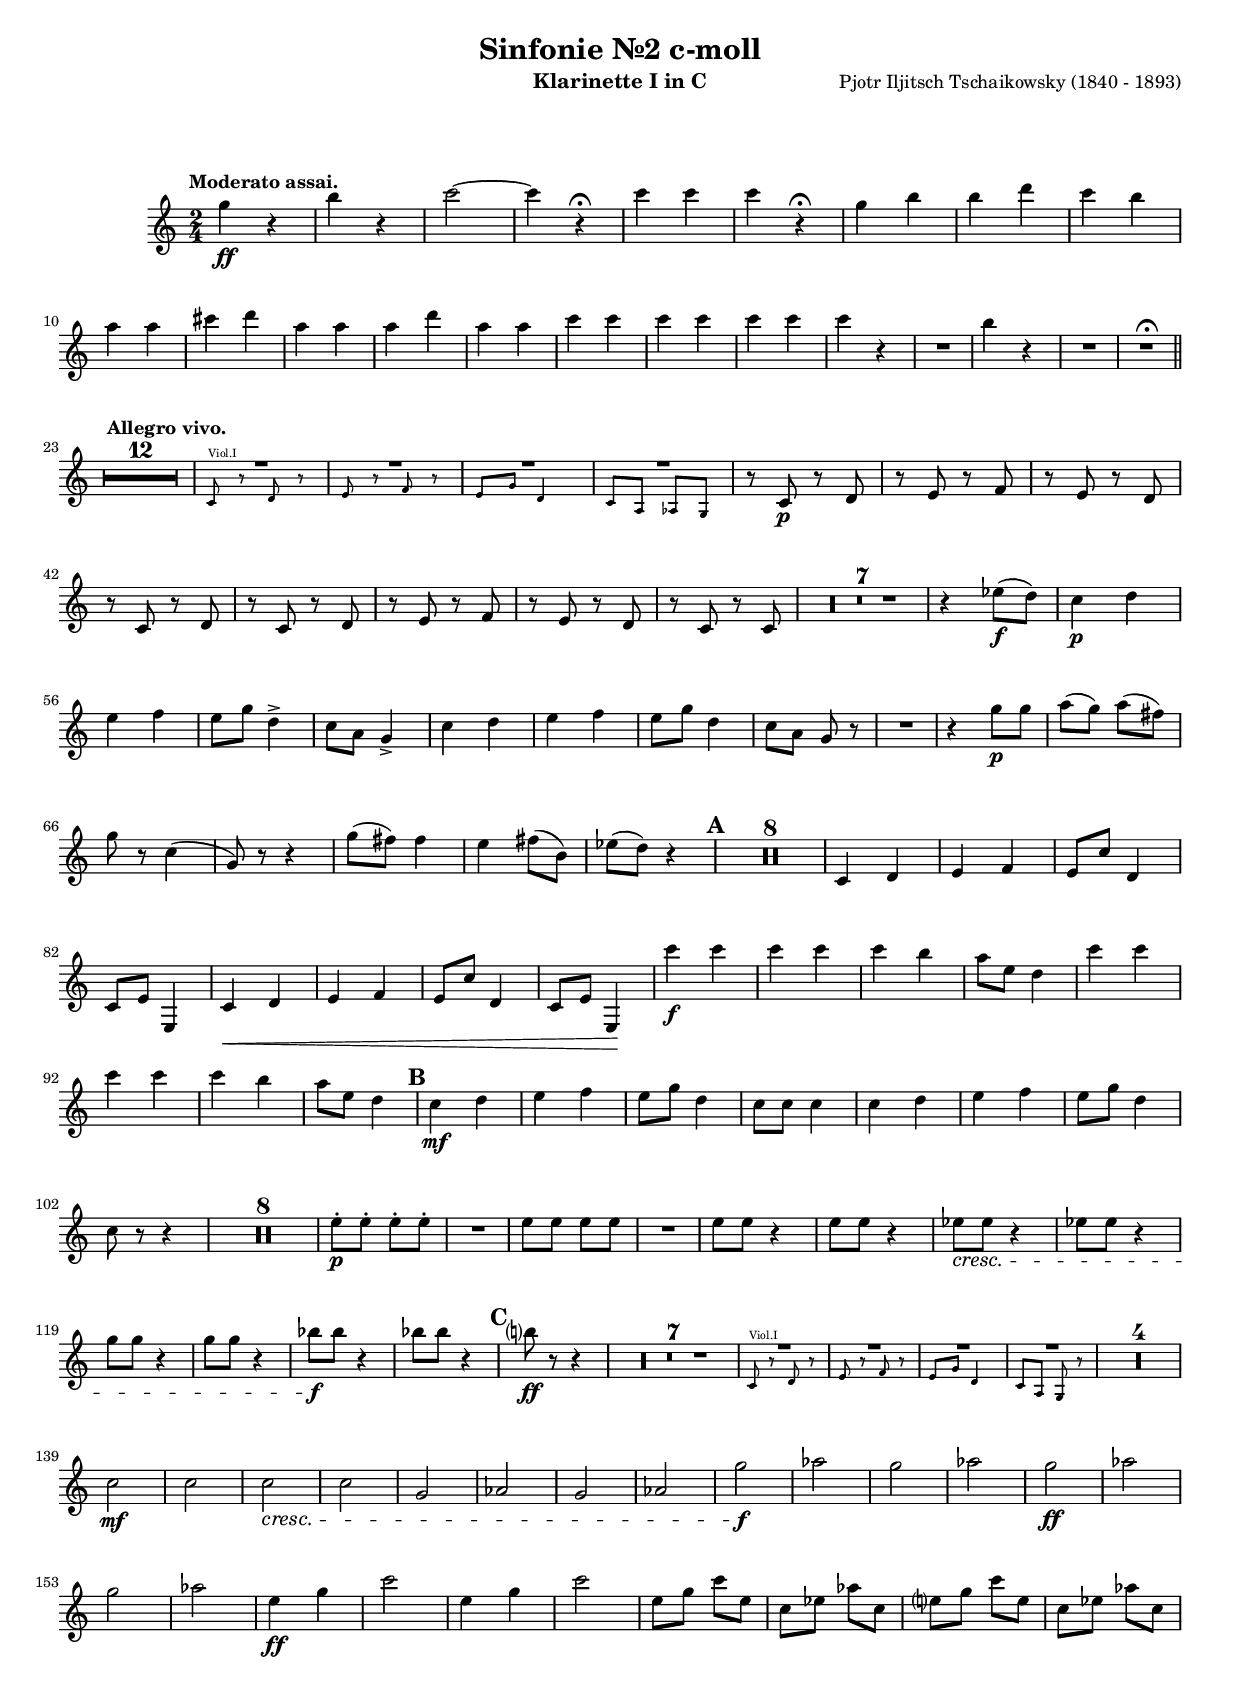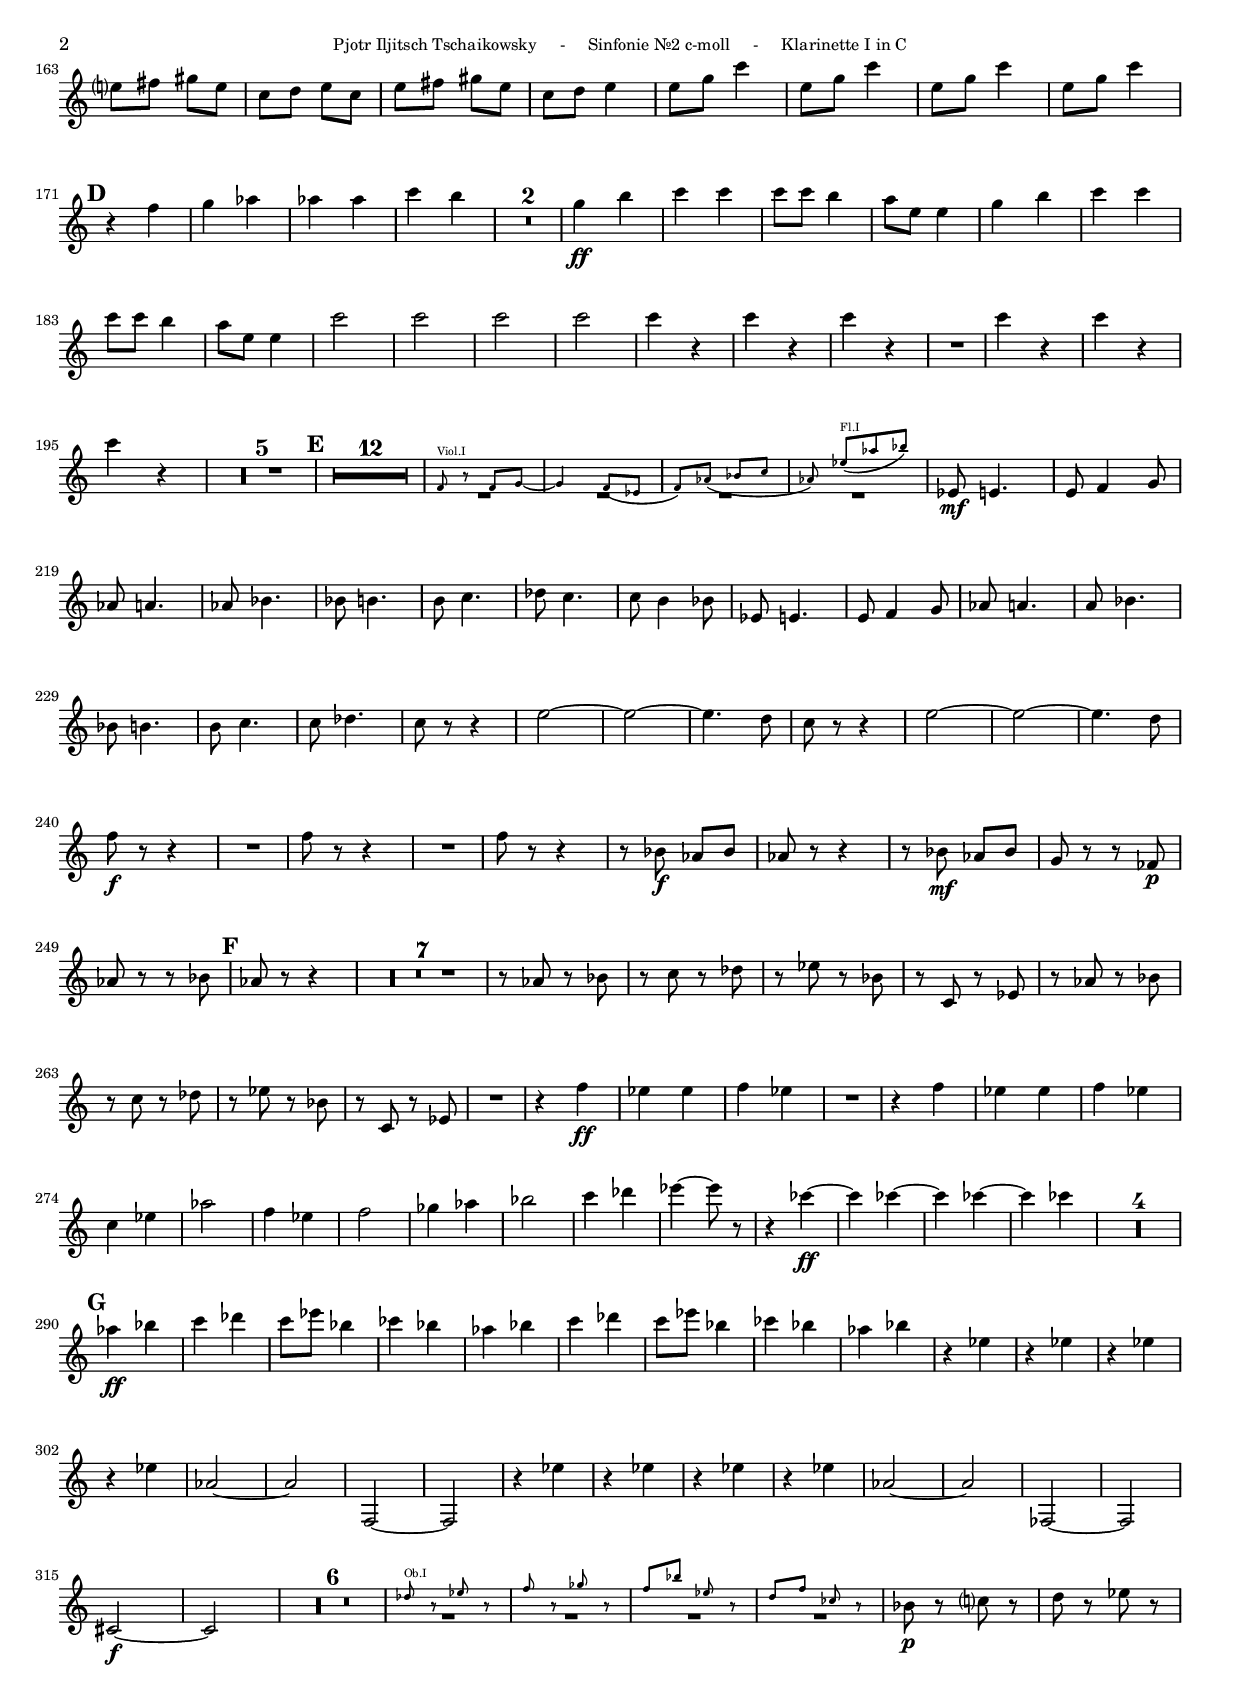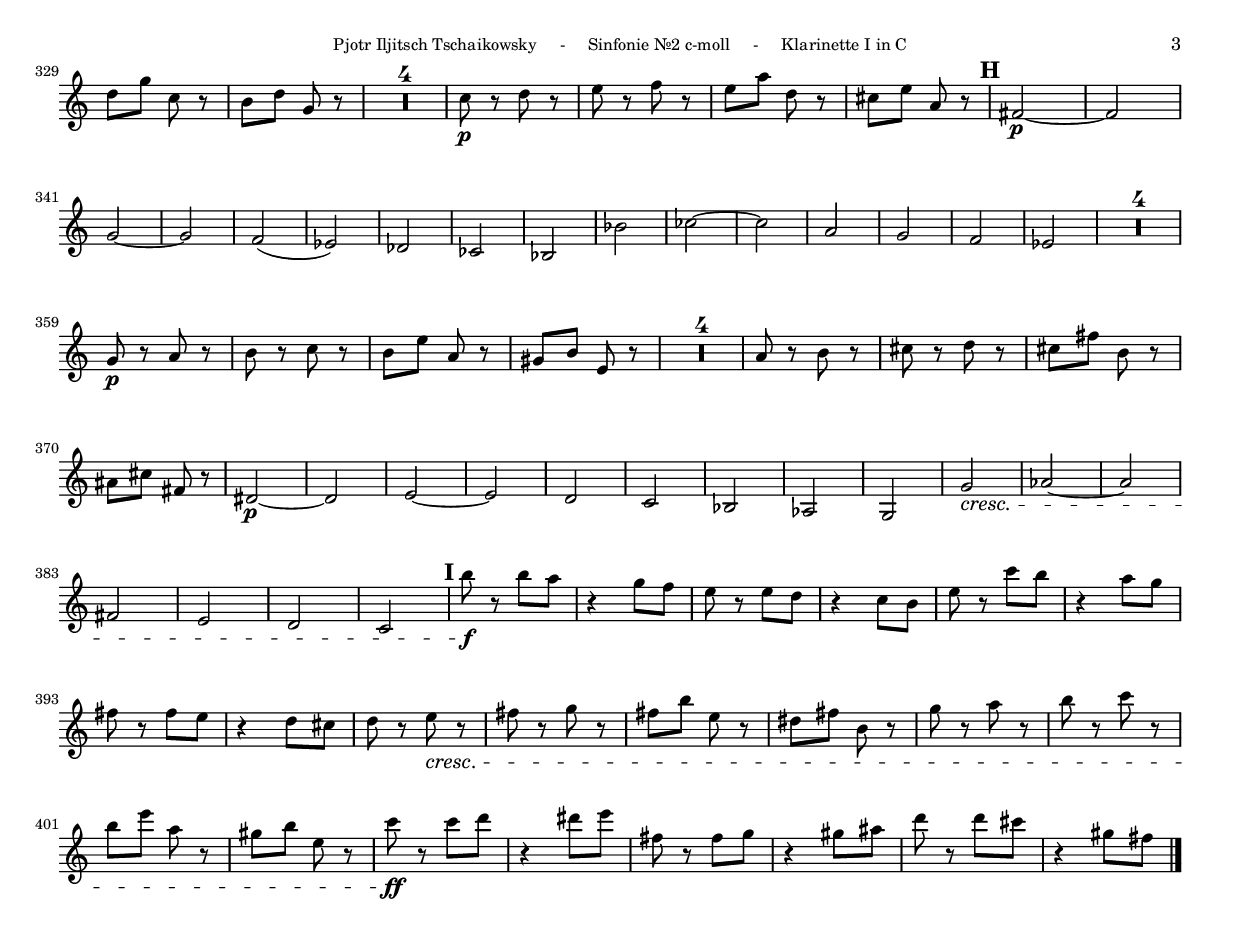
\version "2.18.2"
\language "deutsch"

\paper {
    top-margin = 10\mm
    bottom-margin = 10\mm
    left-margin = 10\mm
    right-margin = 10\mm
    ragged-last = ##f
}

\header{
  title = "Sinfonie Nr.2 c-moll"
  subtitle = ""
  composerShort = "Pjotr Iljitsch Tschaikowsky"
  composer = "Pjotr Iljitsch Tschaikowsky (1840 - 1893)"
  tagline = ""
}

% Adapt this for automatic line-breaks
mBreak = {}
mBreak = { \break }
#(set-global-staff-size 16)

% Useful snippets
pCresc = _\markup { \dynamic p \italic "cresc." }
mfDim = _\markup { \dynamic mf \italic "dim." }
fCantabile = _\markup { \dynamic f \italic "cantabile" }
smorz = _\markup { \italic "smorz." }
sempreFf = _\markup { \italic "sempre" \dynamic ff }
sempreFff = _\markup { \italic "sempre" \dynamic fff }
pocoF = _\markup { \italic "poco" \dynamic f }
ffz = _\markup { \dynamic { ffz } } 
crescMolto = _\markup { \italic "cresc. molto" }
pMoltoCresc = _\markup { \dynamic p \italic "molto cresc." }
sempreCresc = _\markup { \italic "sempre cresc." }
ppEspr = _\markup { \dynamic pp \italic "espr." }
ppiuEspress = _\markup { \dynamic p \italic "più espress." }
pocoCresc = _\markup { \italic "poco cresc." }
mfEspress = _\markup { \dynamic mf \italic "espress." }
pEspress = _\markup { \dynamic p \italic "espress." }
string = ^\markup { \italic "string." }
stringendo = ^\markup { \italic "stringendo" }
pocoString = ^\markup { \italic "poco string." }
sempreStringendo = ^\markup { \italic "sempre stringendo" }
sempreString = ^\markup { \italic "sempre string." }
tuttaForza = _\markup { \italic "tutta forza" }
allargando = _\markup { \italic "allargando" }
pocoMenoMosso = ^\markup {\italic \bold {"Poco meno mosso."} }
rit = ^\markup {\italic {"rit."} }
rall = ^\markup {\italic {"rall."} }
riten = ^\markup {\italic {"riten."} }
ritATempo = ^\markup { \center-align \italic {"  rit. a tempo"} }
aTempo = ^\markup { \italic {"a tempo"} }
moltoRit = ^\markup { \italic {"molto rit."} }
pocoRit = ^\markup {\italic {"poco rit."} }
pocoRiten = ^\markup {\italic {"poco riten."} }
sec = ^\markup {\italic {"sec."} }
pocoRall = ^\markup {\italic {"poco rall."} }
pocoAPocoRall = ^\markup {\italic {"poco a poco rall."} }
pocoAPocoAccel = ^\markup {\italic {"poco a poco accel."} }
pocoAPocoAccelAlD = ^\markup {\italic {"poco a poco accel. al D"} }
sempreAccel = ^\markup {\italic {"sempre accel."} }
solo = ^\markup { "Solo" }
piuF = _\markup { \italic "più" \dynamic f }
piuP = _\markup { \italic "più" \dynamic p }
lento = ^\markup { \italic "Lento" }
accel = ^\markup { \bold { "accel." } }
tempoPrimo = ^\markup { \italic { "Tempo I" } }

% Adapted from http://lsr.di.unimi.it/LSR/Snippet?id=655
% Make title, subtitle, instrument appear on pages other than the first
#(define (part-not-first-page layout props arg)
   (if (not (= (chain-assoc-get 'page:page-number props -1)
               (ly:output-def-lookup layout 'first-page-number)))
       (interpret-markup layout props arg)
       empty-stencil))

\paper {
  oddHeaderMarkup = \markup
  \fill-line {
    " "
    \on-the-fly #part-not-first-page \fontsize #-1.0 \concat {
      \fromproperty #'header:composerShort
      "     -     "
      \fromproperty #'header:title
      "     -     "
      \fromproperty #'header:instrument
    }
    \on-the-fly #print-page-number-check-first \fromproperty #'page:page-number-string
  }
  evenHeaderMarkup = \markup
  \fill-line {
    \on-the-fly #print-page-number-check-first \fromproperty #'page:page-number-string
    \on-the-fly #part-not-first-page \fontsize #-1.0 \concat {
      \fromproperty #'header:composerShort
      "     -     "
      \fromproperty #'header:title
      "     -     "
      \fromproperty #'header:instrument
    }
    " "
  }
  % Distance between title stuff and music
  markup-system-spacing.basic-distance = #12
  markup-system-spacing.minimum-distance = #12
  markup-system-spacing.padding = #10
  % Distance between music systems
  system-system-spacing.basic-distance = #14
  system-system-spacing.minimum-distance = #14
  % system-system-spacing.padding = #10
  
}

% ---------------------------------------------------------

clarinet_I = {
  \set Score.markFormatter = #format-mark-alphabet
  \accidentalStyle Score.modern-cautionary
  \compressFullBarRests
  \defaultTimeSignature
  \time 2/4
  \tempo "Moderato assai."
  \key c \major
  \clef violin
  \relative c' {
    % p1 1
    g''4\ff r |
    h4 r |
    c2~ |
    c4 r\fermata |
    c4 c |
    c4 r\fermata |
    g4 h |
    h4 d |
    c4 h |
    \mBreak
    
    % p1 2
    a4 a |
    cis4 d |
    a4 a |
    a4 d |
    a4 a |
    \repeat unfold 3 { c4 c } |
    c4 r |
    R2 |
    h4 r |
    R2 |
    R2\fermataMarkup |
    \bar "||"
    \mBreak
    
    % p1 3
    \tempo "Allegro vivo."
    R2*12 |
    <<
      {
        \override MultiMeasureRest.staff-position = #2
        R2*4 |
        \revert MultiMeasureRest.staff-position
      }
      \new CueVoice {
        \set instrumentCueName = "Viol.I"
        \stemUp {
          c,,8 r d r |
          e8 r f r |
          e8 g d4 |
          c8 a as g |
        }
      }
    >>
    r8 c\p r d |
    r8 e r f |
    r8 e r d |
    \mBreak
    
    % p1 4
    r8 c r d |
    r8 c r d |
    r8 e r f |
    r8 e r d |
    r8 c r c |
    R2*7 |
    r4 es'8(\f d) |
    c4\p d |
    \mBreak
    
    % p1 5
    e4 f |
    e8 g d4-> |
    c8 a g4-> |
    c4 d |
    e4 f |
    e8 g d4 |
    c8 a g r |
    R2 |
    r4 g'8\p g |
    a( g) a( fis) |
    \mBreak
    
    % p1 6
    g8 r c,4( |
    g8) r r4 |
    g'8( fis) fis4 |
    e4 fis8( h,) |
    es8( d) r4 |
    \mark #1
    R2*8 |
    c,4 d |
    e4 f |
    e8 c' d,4 |
    \mBreak
    
    % p1 7
    c8 e e,4 |
    c'4\< d |
    e4 f |
    e8 c' d,4 |
    c8 e e,4\! |
    c'''4\f c |
    c4 c |
    c4 h |
    a8 e d4 |
    c'4 c |
    \mBreak
    
    % p1 8
    c4 c |
    c4 h |
    a8 e d4 |
    \mark #2 |
    c4\mf d |
    e4 f |
    e8 g d4 |
    c8 c c4 |
    c4 d |
    e4 f |
    e8 g d4 |
    \mBreak
    
    %p1 9
    c8 r r4 |
    R2*8 |
    e8-.\p \repeat unfold 3 e-. |
    R2 |
    e8 e e e |
    R2 |
    \repeat unfold 2 { e8 e r4 } |
    es8\cresc es r4 |
    es8 es r4 |
    \mBreak
    
    % p1 10
    \repeat unfold 2 { g8 g r4 } |
    b8\f b r4 |
    b8 b r4 |
    \mark #3 |
    h8\ff r r4 |
    R2*7 |
    <<
      {
        \override MultiMeasureRest.staff-position = #2
        R2*4 |
        \revert MultiMeasureRest.staff-position
      }
      \new CueVoice {
        \set instrumentCueName = "Viol.I"
        \stemUp {
          c,,8 r d r |
          e8 r f r |
          e8 g d4 |
          c8 a g r |
        }
      }
    >>
    R2*4 |
    \mBreak
    
    % p1 11
    c'2\mf |
    c2 |
    c2 \cresc |
    c2 |
    g2 |
    as2 |
    g2 |
    as2 |
    g'2\f |
    as2 |
    g2 |
    as2 |
    g2\ff |
    as2 |
    \mBreak
    
    % p2 1
    g2 |
    as2 |
    e4\ff g |
    c2 |
    e,4 g |
    c2 |
    e,8 g c e, |
    c8 es as c, |
    e8 g c e, |
    c8 es as c, |
    \mBreak
    
    % p2 2
    e8 fis gis e |
    c8 d e c |
    e8 fis gis e |
    c8 d e4 |
    e8 g c4 |
    \repeat unfold 3 { e,8 g c4 }
    \mBreak
    
    % p2 3
    \mark 4 |
    r4 f, |
    g4 as |
    as4 as |
    c4 h |
    R2*2 |
    g4\ff h |
    c4 c |
    c8 c h4 |
    a8 e e4 |
    g4 h |
    c4 c |
    \mBreak
    
    % p2 4
    c8 c h4 |
    a8 e e4 |
    c'2 |
    \repeat unfold 3 c2 |
    \repeat unfold 3 { c4 r } |
    R2 |
    \repeat unfold 2 { c4 r } |
    \mBreak
    
    
    % p2 5
    c4 r |
    R2*5 |
    \mark 5 |
    R2*12 |
    <<
      {
        \override MultiMeasureRest.staff-position = #-6
        R2*4 |
        \revert MultiMeasureRest.staff-position
      }
      \new CueVoice {
        \set instrumentCueName = "Viol.I"
        \stemUp {
          f,,8 r f g~ |
          g4 f8( es |
          f8) as( b c |
          as8)
        }
        \set instrumentCueName = "Fl.I"
        \stemUp {
          es'([ as b]) |
        }
      }
    >>
    es,,8\mf e4. |
    e8 f4 g8 |
    \mBreak
    
    % p2 6
    as8 a4. |
    as8 b4. |
    b8 h4. |
    h8 c4. |
    des8 c4. |
    c8 h4 b8 |
    es,8 e4. |
    e8 f4 g8 |
    as8 a4. |
    a8 b4. |
    \mBreak
    
    % p2 7
    b8 h4. |
    h8 c4. |
    c8 des4. |
    \repeat unfold 2 {
      c8 r r4 |
      e2~ |
      e2~ |
      e4. d8 |
    }
    \mBreak
    
    % p2 8
    f8\f r r4 |
    \repeat unfold 2 {
      R2 |
      f8 r r4 |
    }
    r8 b,8\f as b |
    as8 r r4 |
    r8 b8\mf as b |
    g8 r r fes\p |
    \mBreak
    
    % p2 9
    as8 r r b |
    \mark 6
    as8 r r4 |
    R2*7 |
    r8 as r b |
    r8 c r des |
    r8 es r b |
    r8 c, r es |
    r8 as r b |
    \mBreak
    
    % p2 10
    r8 c r des |
    r8 es r b |
    r8 c, r es |
    R2 |
    r4 f'\ff |
    es4 es |
    f4 es |
    R2 |
    r4 f |
    es4 es |
    f4 es |
    \mBreak
    
    % p2 11
    c4 es |
    as2 |
    f4 es |
    f2 |
    ges4 as |
    b2 |
    c4 des |
    es4~ es8 r |
    r4 ces\ff~ |
    ces4 ces~ |
    ces4 ces~ |
    ces4 ces |
    R2*4 |
    \mBreak
    
    % p3 1
    \mark 7
    as4\ff b |
    c4 des |
    c8 es b4 |
    ces4 b |
    as4 b |
    c4 des |
    c8 es b4 |
    ces4 b |
    as4 b |
    r4 es, |
    r4 es |
    r4 es |
    \mBreak
    
    % p3 2
    r4 es |
    as,2~ |
    as2 |
    f,2~ |
    f2 |
    r4 es''4 |
    \repeat unfold 3 { r4 es } |
    as,2~ |
    as2 |
    fes,2~ |
    fes2 |
    \mBreak
    
    % p3 3
    cis'2~\f |
    cis 2 |
    R2*6 |
    <<
      {
        \override MultiMeasureRest.staff-position = #-4
        R2*4 |
        \revert MultiMeasureRest.staff-position
      }
      \new CueVoice {
        \set instrumentCueName = "Ob.I"
        \stemUp {
          des'8 r es r |
          f8 r ges r |
          f8 b es, r |
          d8 f ces r |
        }
      }
    >>
    b8\p r c r |
    d8 r es r |
    \mBreak
    
    % p3 4
    d8 g c, r |
    h8 d g, r |
    R2*4 |
    c8\p r d r |
    e8 r f r |
    e8 a d, r |
    cis8 e a, r |
    \mark 8
    fis2~\p |
    fis2 |
    \mBreak
    
    % p3 4
    g2~ |
    g2 |
    f2( |
    es2) |
    des2 |
    ces2 |
    b2 |
    b'2 |
    ces2~ |
    ces2 |
    a2 |
    g2 |
    f2 |
    es2 |
    R2*4 |
    \mBreak

    % p3 5
    g8\p r a r |
    h8 r c r |
    h8 e a, r |
    gis8 h e, r |
    R2*4 |
    a8 r h r |
    cis8 r d r |
    cis8 fis h, r |
    \mBreak
    
    % p3 6
    ais8 cis fis, r |
    dis2~\p |
    dis2 |
    e2~ |
    e2 |
    d2 |
    c2 |
    b2 |
    as2 |
    g2 |
    g'2\cresc |
    as2~ |
    as2 |
    \mBreak
    
    % p3 7
    fis2 |
    e2 |
    d2 |
    c2 |
    \mark 9
    h''8\f r h a |
    r4 g8 f |
    e8 r e d |
    r4 c8 h |
    e8 r c' h |
    r4 a8 g |
    \mBreak
    
    % p3 8
    fis8 r fis e |
    r4 d8 cis |
    d8 r e\cresc r |
    fis8 r g r |
    fis8 h e, r |
    dis8 fis h, r |
    g'8 r a r |
    h8 r c r |
    \mBreak
    
    % p3 9
    h8 e a, r |
    gis8 h e, r |
    c'8\ff r c d |
    r4 dis8 e |
    fis,8 r fis g |
    r4 gis8 ais |
    d8 r d cis |
    r4 gis8 fis |
    \mBreak
    
    \bar "|."
  }
}

clarinet_II = {
  \set Score.markFormatter = #format-mark-alphabet
  \accidentalStyle Score.modern-cautionary
  \compressFullBarRests
  \defaultTimeSignature
  \time 2/4
  \tempo "Moderato assai."
  \key c \major
  \clef violin
  \relative c' {
    % p1 1
    \mBreak
    \bar "|."
  }
}


% ---------------------------------------------------------

%{
\bookpart {
  \header{
    instrument = "Klarinette I in A"
  }
  \score {
    \new Staff {
      \compressFullBarRests
      \set Score.markFormatter = #format-mark-box-alphabet
      \override DynamicLineSpanner.staff-padding = #3
      \accidentalStyle Score.modern-cautionary
      <<
      {
        \transpose a a \clarinet_I
      }
      \\
      {
        \transpose a a \clarinet_II
      }
      >>
    }
  }
}
%}

\bookpart {
  \header{
    instrument = "Klarinette I in C"
  }
  \score {
    \new Staff {
      \compressFullBarRests
      \set Score.markFormatter = #format-mark-box-alphabet
      \override DynamicLineSpanner.staff-padding = #3
      \accidentalStyle Score.modern-cautionary
      \new Voice {
        \transpose c c \clarinet_I
      }
    }
  }
}


\bookpart {
  \header{
    instrument = "Klarinette II in C"
  }
  \score {
    \new Staff {
      \compressFullBarRests
      \set Score.markFormatter = #format-mark-box-alphabet
      \override DynamicLineSpanner.staff-padding = #3
      \accidentalStyle Score.modern-cautionary
      \new Voice {
        \transpose c c \clarinet_II
      }
    }
  }
}
